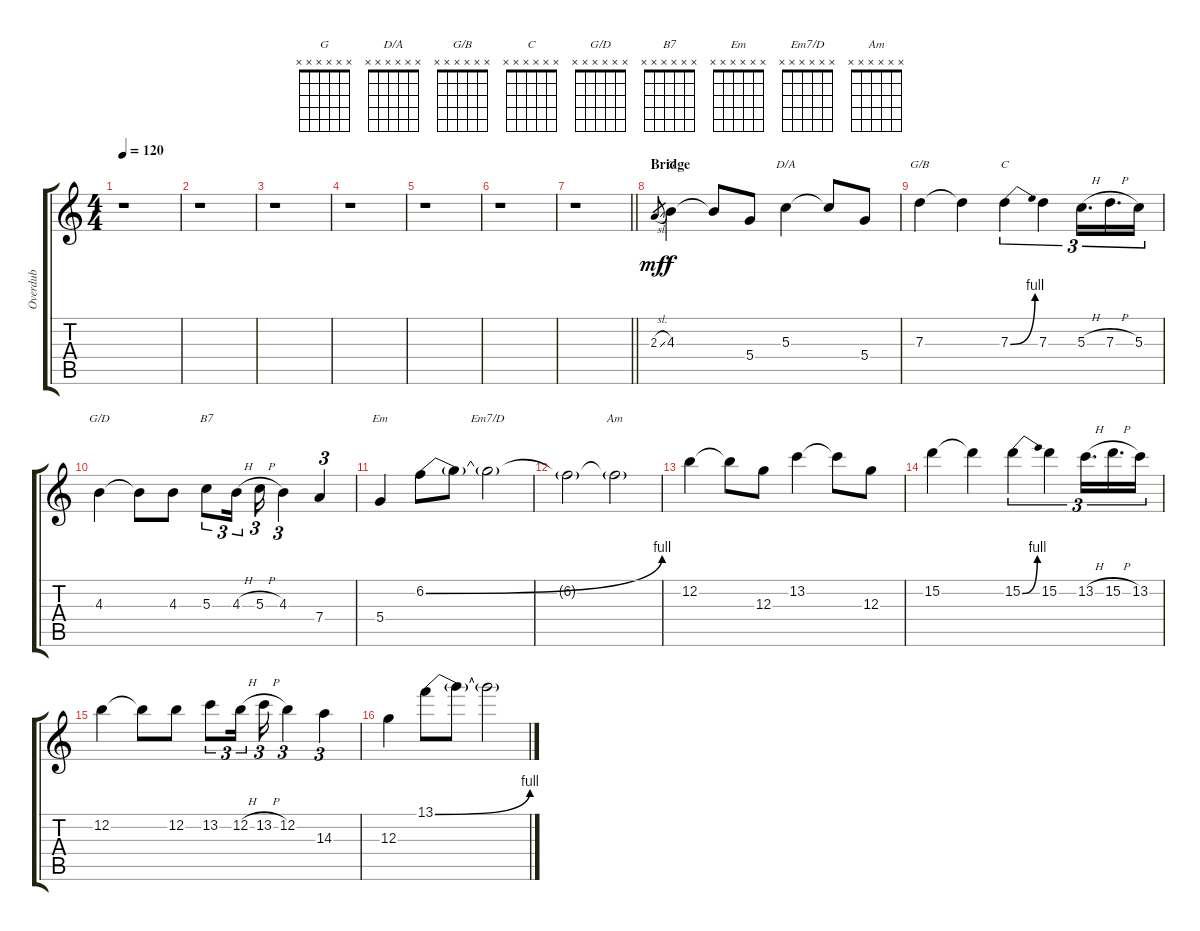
\track ("Overdub" "Overdub") {instrument overdrivenguitar}
\staff {score tabs}
\tuning (E4 B3 G3 D3 A2 E2) {hide}
\chord ("G" x x x x x x)
\chord ("D/A" x x x x x x)
\chord ("G/B" x x x x x x)
\chord ("C" x x x x x x)
\chord ("G/D" x x x x x x)
\chord ("B7" x x x x x x)
\chord ("Em" x x x x x x)
\chord ("Em7/D" x x x x x x)
\chord ("Am" x x x x x x)
\ts (4 4)
\tempo 120
\clef g2
\ks c
r.1{dy mf} |
r.1 |
r.1 |
r.1 |
r.1 |
r.1 |
\barLineRight lightlight
r.1 |
\section ("" "Bridge")
2.3{sl}.8{gr} 4.3.4{ch "G" dy f volume 12} 4.3{t}.8 5.4.8 5.3.4{ch "D/A"} 5.3{t}.8 5.4.8 |
7.3.4{ch "G/B"} 7.3{t}.4 7.3{be (bend 0 0 60 4)}.4{tu (3 2) ch "C"} 7.3.4{tu (3 2)} 5.3{h}.16{d tu (3 2)} 7.3{h}.16{d tu (3 2)} 5.3.16{tu (3 2)} |
4.3.4{ch "G/D"} 4.3{t}.8 4.3.8 5.3.8{tu (3 2) ch "B7"} 4.3{h}.16{tu (3 2)} 5.3{h}.16{tu (3 2)} 4.3.4{tu (3 2)} 7.4.4{tu (3 2)} |
5.4.4{ch "Em"} 6.2{be (bend 0 0 60 4)}.8 6.2{t}.8 6.2{t}.2{ch "Em7/D"} |
6.2{t}.2 6.2{t}.2{ch "Am"} |
12.2.4 12.2{t}.8 12.3.8 13.2.4 13.2{t}.8 12.3.8 |
15.2.4 15.2{t}.4 15.2{be (bend 0 0 60 4)}.4{tu (3 2)} 15.2.4{tu (3 2)} 13.2{h}.16{d tu (3 2)} 15.2{h}.16{d tu (3 2)} 13.2.16{tu (3 2)} |
12.2.4 12.2{t}.8 12.2.8 13.2.8{tu (3 2)} 12.2{h}.16{tu (3 2)} 13.2{h}.16{tu (3 2)} 12.2.4{tu (3 2)} 14.3.4{tu (3 2)} |
12.3.4 13.1{be (bend 0 0 60 4)}.8 13.1{t}.8 13.1{t}.2
